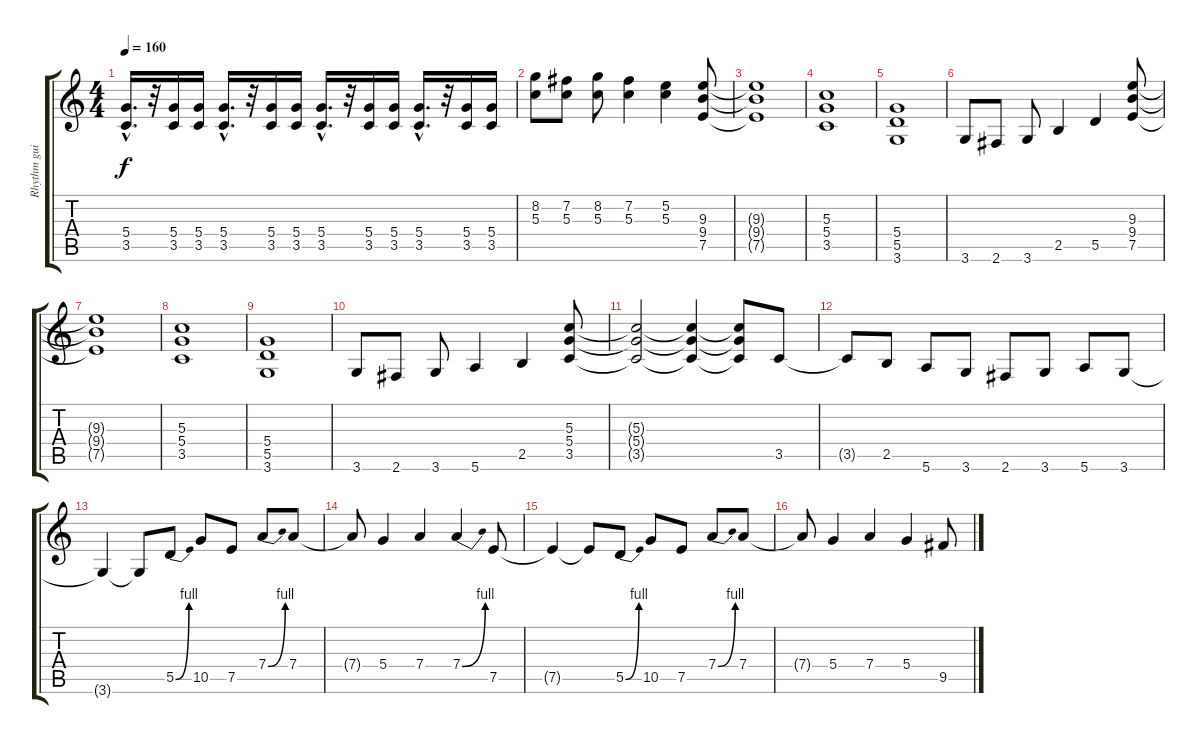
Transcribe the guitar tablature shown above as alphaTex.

\track ("Rhythm guitar" "Rhythm gui") {instrument distortionguitar}
\staff {score tabs}
\tuning (E4 B3 G3 D3 A2 E2) {hide}
\ts (4 4)
\tempo 160
\clef g2
\ks c
(5.4{hac} 3.5{hac}).16{d dy f} r.32 (5.4 3.5).16 (5.4 3.5).16 (5.4{hac} 3.5{hac}).16{d} r.32 (5.4 3.5).16 (5.4 3.5).16 (5.4{hac} 3.5{hac}).16{d} r.32 (5.4 3.5).16 (5.4 3.5).16 (5.4{hac} 3.5{hac}).16{d} r.32 (5.4 3.5).16 (5.4 3.5).16 |
(8.2 5.3).8 (7.2 5.3).8 (8.2 5.3).8 (7.2 5.3).4 (5.2 5.3).4 (9.3 9.4 7.5).8 |
(9.3{t} 9.4{t} 7.5{t}).1 |
(5.3 5.4 3.5).1 |
(5.4 5.5 3.6).1 |
3.6.8 2.6.8 3.6.8 2.5.4 5.5.4 (9.3 9.4 7.5).8 |
(9.3{t} 9.4{t} 7.5{t}).1 |
(5.3 5.4 3.5).1 |
(5.4 5.5 3.6).1 |
3.6.8 2.6.8 3.6.8 5.6.4 2.5.4 (5.3 5.4 3.5).8 |
(5.3{t} 5.4{t} 3.5{t}).2 (5.3{t} 5.4{t} 3.5{t}).4 (5.3{t} 5.4{t} 3.5{t}).8 3.5.8 |
3.5{t}.8 2.5.8 5.6.8 3.6.8 2.6.8 3.6.8 5.6.8 3.6.8 |
3.6{t}.4 3.6{t}.8 5.5{be (bend 0 0 60 4)}.8 10.5.8 7.5.8 7.4{be (bend 0 0 60 4)}.8 7.4.8 |
7.4{t}.8 5.4.4 7.4.4 7.4{be (bend 0 0 60 4)}.4 7.5.8 |
7.5{t}.4 7.5{t}.8 5.5{be (bend 0 0 60 4)}.8 10.5.8 7.5.8 7.4{be (bend 0 0 60 4)}.8 7.4.8 |
7.4{t}.8 5.4.4 7.4.4 5.4.4 9.5.8
